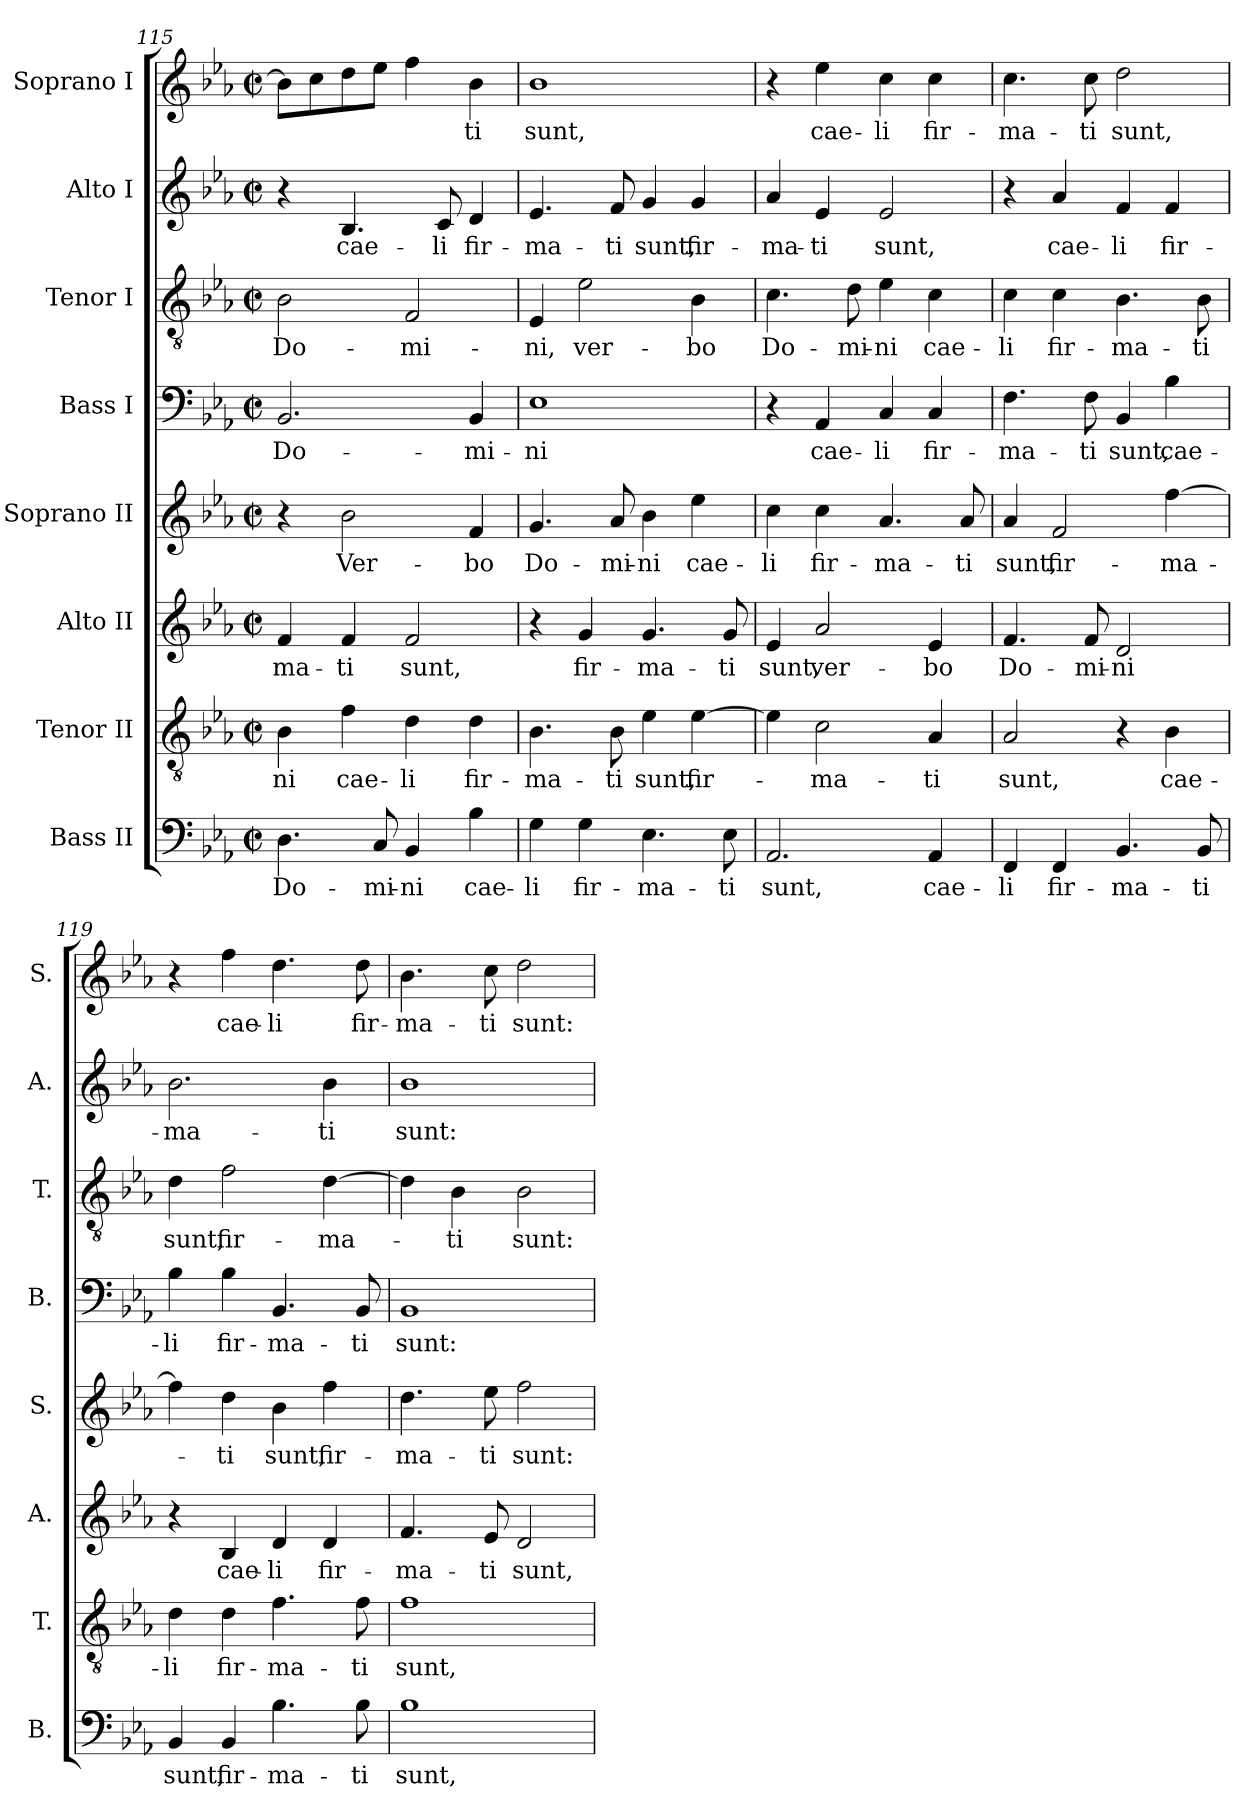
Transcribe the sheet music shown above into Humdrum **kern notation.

**kern	**text	**kern	**text	**kern	**text	**kern	**text	**kern	**text	**kern	**text	**kern	**text	**kern	**text
*part8	*part8	*part7	*part7	*part6	*part6	*part5	*part5	*part4	*part4	*part3	*part3	*part2	*part2	*part1	*part1
*staff8	*staff8	*staff7	*staff7	*staff6	*staff6	*staff5	*staff5	*staff4	*staff4	*staff3	*staff3	*staff2	*staff2	*staff1	*staff1
*I"Bass II	*	*I"Tenor II	*	*I"Alto II	*	*I"Soprano II	*	*I"Bass I	*	*I"Tenor I	*	*I"Alto I	*	*I"Soprano I	*
*I'B.	*	*I'T.	*	*I'A.	*	*I'S.	*	*I'B.	*	*I'T.	*	*I'A.	*	*I'S.	*
!!LO:PB:g=z
*clefF4	*	*clefGv2	*	*clefG2	*	*clefG2	*	*clefF4	*	*clefGv2	*	*clefG2	*	*clefG2	*
*	*	*ITrd7c12	*	*	*	*	*	*	*	*ITrd7c12	*	*	*	*	*
*k[b-e-a-]	*	*k[b-e-a-]	*	*k[b-e-a-]	*	*k[b-e-a-]	*	*k[b-e-a-]	*	*k[b-e-a-]	*	*k[b-e-a-]	*	*k[b-e-a-]	*
*E-:	*	*E-:	*	*E-:	*	*E-:	*	*E-:	*	*E-:	*	*E-:	*	*E-:	*
*M2/2	*	*M2/2	*	*M2/2	*	*M2/2	*	*M2/2	*	*M2/2	*	*M2/2	*	*M2/2	*
*met(c|)	*	*met(c|)	*	*met(c|)	*	*met(c|)	*	*met(c|)	*	*met(c|)	*	*met(c|)	*	*met(c|)	*
=115	=115	=115	=115	=115	=115	=115	=115	=115	=115	=115	=115	=115	=115	=115	=115
!	!LO:LY:b	!	!LO:LY:b	!	!LO:LY:b	!	!	!	!LO:LY:b	!	!LO:LY:b	!	!	!	!
4.D\	Do-	4BB-\	-ni	4f/	-ma-	4r	.	2.BB-/	Do-	2BB-\	Do-	4r	.	8b-\L]	.
.	.	.	.	.	.	.	.	.	.	.	.	.	.	8cc\	.
!	!	!	!LO:LY:b	!	!LO:LY:b	!	!LO:LY:b	!	!	!	!	!	!LO:LY:b	!	!
.	.	4F\	cae-	4f/	-ti	2b-\	Ver-	.	.	.	.	4.B-/	cae-	8dd\	.
!	!LO:LY:b	!	!	!	!	!	!	!	!	!	!	!	!	!	!
8C/	-mi-	.	.	.	.	.	.	.	.	.	.	.	.	8ee-\J	.
!	!LO:LY:b	!	!LO:LY:b	!	!LO:LY:b	!	!	!	!	!	!LO:LY:b	!	!	!	!
4BB-/	-ni	4D\	-li	2f/	sunt,	.	.	.	.	2FF/	-mi-	.	.	4ff\	.
!	!	!	!	!	!	!	!	!	!	!	!	!	!LO:LY:b	!	!
.	.	.	.	.	.	.	.	.	.	.	.	8c/	-li	.	.
!	!LO:LY:b	!	!LO:LY:b	!	!	!	!LO:LY:b	!	!LO:LY:b	!	!	!	!LO:LY:b	!	!LO:LY:b
4B-\	cae-	4D\	fir-	.	.	4f/	-bo	4BB-/	-mi-	.	.	4d/	fir-	4b-\	-ti
=116	=116	=116	=116	=116	=116	=116	=116	=116	=116	=116	=116	=116	=116	=116	=116
!	!LO:LY:b	!	!LO:LY:b	!	!	!	!LO:LY:b	!	!LO:LY:b	!	!LO:LY:b	!	!LO:LY:b	!	!LO:LY:b
4G\	-li	4.BB-\	-ma-	4r	.	4.g/	Do-	1E-	-ni	4EE-/	-ni,	4.e-/	-ma-	1b-	sunt,
!	!LO:LY:b	!	!	!	!LO:LY:b	!	!	!	!	!	!LO:LY:b	!	!	!	!
4G\	fir-	.	.	4g/	fir-	.	.	.	.	2E-\	ver-	.	.	.	.
!	!	!	!LO:LY:b	!	!	!	!LO:LY:b	!	!	!	!	!	!LO:LY:b	!	!
.	.	8BB-\	-ti	.	.	8a-/	-mi-	.	.	.	.	8f/	-ti	.	.
!	!LO:LY:b	!	!LO:LY:b	!	!LO:LY:b	!	!LO:LY:b	!	!	!	!	!	!LO:LY:b	!	!
4.E-\	-ma-	4E-\	sunt,	4.g/	-ma-	4b-\	-ni	.	.	.	.	4g/	sunt,	.	.
!	!	!	!LO:LY:b	!	!	!	!LO:LY:b	!	!	!	!LO:LY:b	!	!LO:LY:b	!	!
.	.	[>4E-\	fir-	.	.	4ee-\	cae-	.	.	4BB-\	-bo	4g/	fir-	.	.
!	!LO:LY:b	!	!	!	!LO:LY:b	!	!	!	!	!	!	!	!	!	!
8E-\	-ti	.	.	8g/	-ti	.	.	.	.	.	.	.	.	.	.
=117	=117	=117	=117	=117	=117	=117	=117	=117	=117	=117	=117	=117	=117	=117	=117
!	!LO:LY:b	!	!	!	!LO:LY:b	!	!LO:LY:b	!	!	!	!LO:LY:b	!	!LO:LY:b	!	!
2.AA-/	sunt,	4E-\]	.	4e-/	sunt,	4cc\	-li	4r	.	4.C\	Do-	4a-/	-ma-	4r	.
!	!	!	!LO:LY:b	!	!LO:LY:b	!	!LO:LY:b	!	!LO:LY:b	!	!	!	!LO:LY:b	!	!LO:LY:b
.	.	2C\	-ma-	2a-/	ver-	4cc\	fir-	4AA-/	cae-	.	.	4e-/	-ti	4ee-\	cae-
!	!	!	!	!	!	!	!	!	!	!	!LO:LY:b	!	!	!	!
.	.	.	.	.	.	.	.	.	.	8D\	-mi-	.	.	.	.
!	!	!	!	!	!	!	!LO:LY:b	!	!LO:LY:b	!	!LO:LY:b	!	!LO:LY:b	!	!LO:LY:b
.	.	.	.	.	.	4.a-/	-ma-	4C/	-li	4E-\	-ni	2e-/	sunt,	4cc\	-li
!	!LO:LY:b	!	!LO:LY:b	!	!LO:LY:b	!	!	!	!LO:LY:b	!	!LO:LY:b	!	!	!	!LO:LY:b
4AA-/	cae-	4AA-/	-ti	4e-/	-bo	.	.	4C/	fir-	4C\	cae-	.	.	4cc\	fir-
!	!	!	!	!	!	!	!LO:LY:b	!	!	!	!	!	!	!	!
.	.	.	.	.	.	8a-/	-ti	.	.	.	.	.	.	.	.
=118	=118	=118	=118	=118	=118	=118	=118	=118	=118	=118	=118	=118	=118	=118	=118
!	!LO:LY:b	!	!LO:LY:b	!	!LO:LY:b	!	!LO:LY:b	!	!LO:LY:b	!	!LO:LY:b	!	!	!	!LO:LY:b
4FF/	-li	2AA-/	sunt,	4.f/	Do-	4a-/	sunt,	4.F\	-ma-	4C\	-li	4r	.	4.cc\	-ma-
!	!LO:LY:b	!	!	!	!	!	!LO:LY:b	!	!	!	!LO:LY:b	!	!LO:LY:b	!	!
4FF/	fir-	.	.	.	.	2f/	fir-	.	.	4C\	fir-	4a-/	cae-	.	.
!	!	!	!	!	!LO:LY:b	!	!	!	!LO:LY:b	!	!	!	!	!	!LO:LY:b
.	.	.	.	8f/	-mi-	.	.	8F\	-ti	.	.	.	.	8cc\	-ti
!	!LO:LY:b	!	!	!	!LO:LY:b	!	!	!	!LO:LY:b	!	!LO:LY:b	!	!LO:LY:b	!	!LO:LY:b
4.BB-/	-ma-	4r	.	2d/	-ni	.	.	4BB-/	sunt,	4.BB-\	-ma-	4f/	-li	2dd\	sunt,
!	!	!	!LO:LY:b	!	!	!	!LO:LY:b	!	!LO:LY:b	!	!	!	!LO:LY:b	!	!
.	.	4BB-\	cae-	.	.	[>4ff\	-ma-	4B-\	cae-	.	.	4f/	fir-	.	.
!	!LO:LY:b	!	!	!	!	!	!	!	!	!	!LO:LY:b	!	!	!	!
8BB-/	-ti	.	.	.	.	.	.	.	.	8BB-\	-ti	.	.	.	.
=119	=119	=119	=119	=119	=119	=119	=119	=119	=119	=119	=119	=119	=119	=119	=119
!	!LO:LY:b	!	!LO:LY:b	!	!	!	!	!	!LO:LY:b	!	!LO:LY:b	!	!LO:LY:b	!	!
4BB-/	sunt,	4D\	-li	4r	.	4ff\]	.	4B-\	-li	4D\	sunt,	2.b-\	-ma-	4r	.
!	!LO:LY:b	!	!LO:LY:b	!	!LO:LY:b	!	!LO:LY:b	!	!LO:LY:b	!	!LO:LY:b	!	!	!	!LO:LY:b
4BB-/	fir-	4D\	fir-	4B-/	cae-	4dd\	-ti	4B-\	fir-	2F\	fir-	.	.	4ff\	cae-
!	!LO:LY:b	!	!LO:LY:b	!	!LO:LY:b	!	!LO:LY:b	!	!LO:LY:b	!	!	!	!	!	!LO:LY:b
4.B-\	-ma-	4.F\	-ma-	4d/	-li	4b-\	sunt,	4.BB-/	-ma-	.	.	.	.	4.dd\	-li
!	!	!	!	!	!LO:LY:b	!	!LO:LY:b	!	!	!	!LO:LY:b	!	!LO:LY:b	!	!
.	.	.	.	4d/	fir-	4ff\	fir-	.	.	[>4D\	-ma-	4b-\	-ti	.	.
!	!LO:LY:b	!	!LO:LY:b	!	!	!	!	!	!LO:LY:b	!	!	!	!	!	!LO:LY:b
8B-\	-ti	8F\	-ti	.	.	.	.	8BB-/	-ti	.	.	.	.	8dd\	fir-
!!LO:LB:g=z
=120	=120	=120	=120	=120	=120	=120	=120	=120	=120	=120	=120	=120	=120	=120	=120
!	!LO:LY:b	!	!LO:LY:b	!	!LO:LY:b	!	!LO:LY:b	!	!LO:LY:b	!	!	!	!LO:LY:b	!	!LO:LY:b
1B-	sunt,	1F	sunt,	4.f/	-ma-	4.dd\	-ma-	1BB-	sunt:	4D\]	.	1b-	sunt:	4.b-\	-ma-
!	!	!	!	!	!	!	!	!	!	!	!LO:LY:b	!	!	!	!
.	.	.	.	.	.	.	.	.	.	4BB-\	-ti	.	.	.	.
!	!	!	!	!	!LO:LY:b	!	!LO:LY:b	!	!	!	!	!	!	!	!LO:LY:b
.	.	.	.	8e-/	-ti	8ee-\	-ti	.	.	.	.	.	.	8cc\	-ti
!	!	!	!	!	!LO:LY:b	!	!LO:LY:b	!	!	!	!LO:LY:b	!	!	!	!LO:LY:b
.	.	.	.	2d/	sunt,	2ff\	sunt:	.	.	2BB-\	sunt:	.	.	2dd\	sunt:
=	=	=	=	=	=	=	=	=	=	=	=	=	=	=	=
*-	*-	*-	*-	*-	*-	*-	*-	*-	*-	*-	*-	*-	*-	*-	*-
